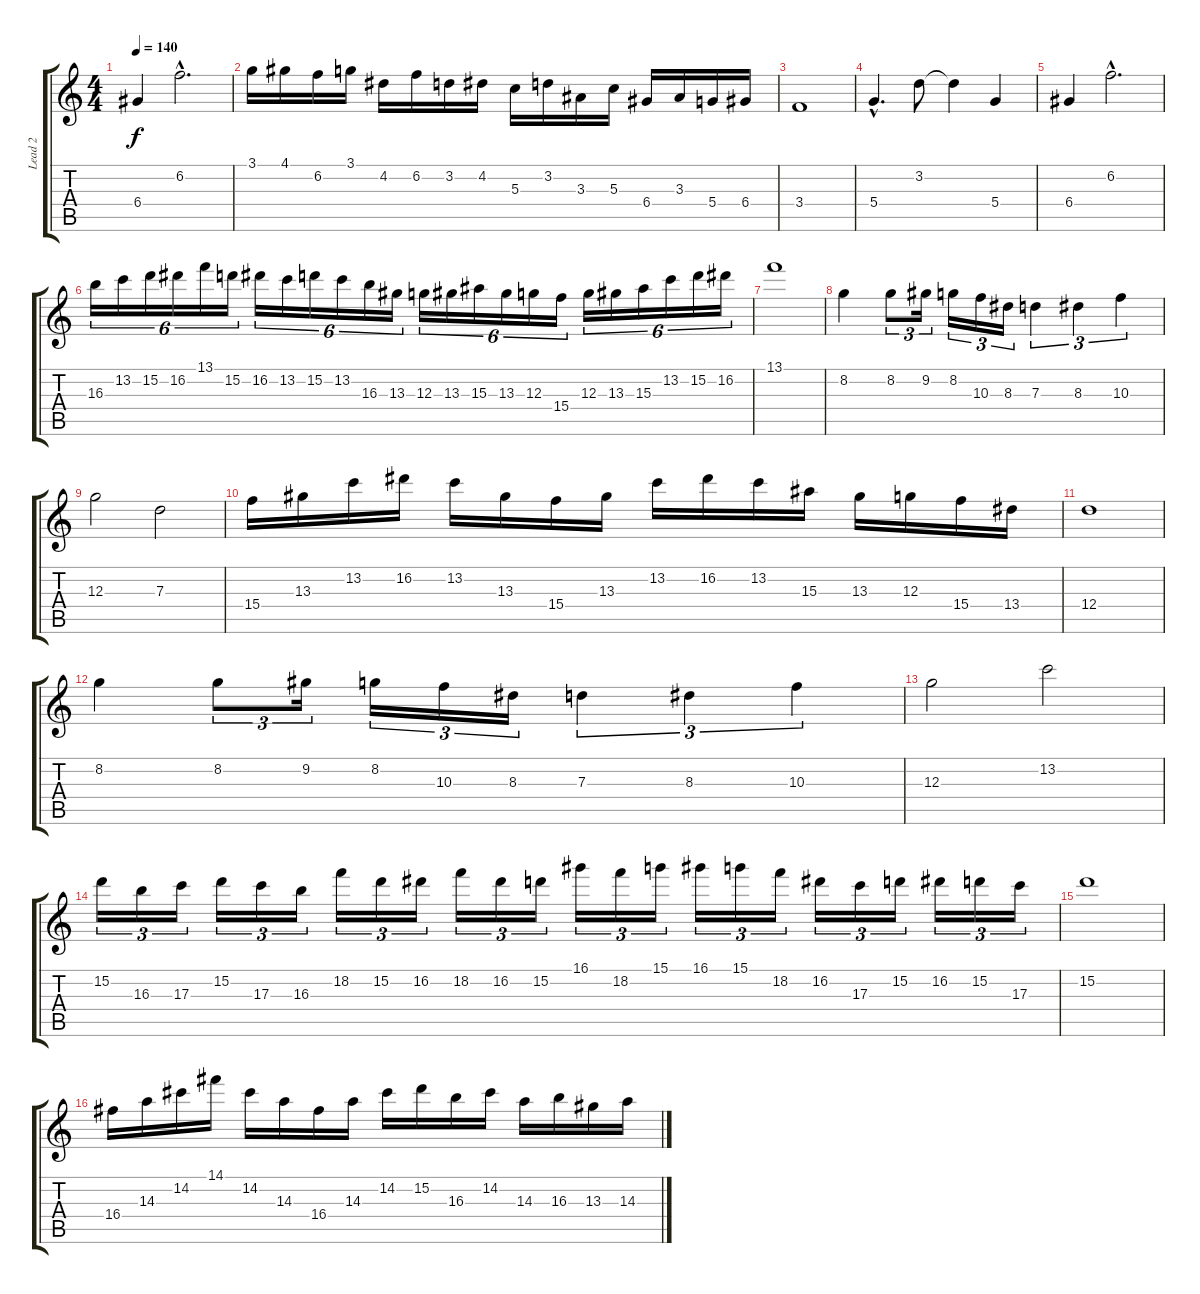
\track ("Lead 2" "Lead 2") {instrument overdrivenguitar}
\staff {score tabs}
\tuning (E4 B3 G3 D3 A2 E2) {hide}
\ts (4 4)
\tempo 140
\clef g2
\ks c
6.4.4{dy f} 6.2{hac}.2{d} |
3.1.16 4.1.16 6.2.16 3.1.16 4.2.16 6.2.16 3.2.16 4.2.16 5.3.16 3.2.16 3.3.16 5.3.16 6.4.16 3.3.16 5.4.16 6.4.16 |
3.4.1 |
5.4{hac}.4{d} 3.2.8 3.2{t}.4 5.4.4 |
6.4.4 6.2{hac}.2{d} |
16.3.16{tu (6 4)} 13.2.16{tu (6 4)} 15.2.16{tu (6 4)} 16.2.16{tu (6 4)} 13.1.16{tu (6 4)} 15.2.16{tu (6 4)} 16.2.16{tu (6 4)} 13.2.16{tu (6 4)} 15.2.16{tu (6 4)} 13.2.16{tu (6 4)} 16.3.16{tu (6 4)} 13.3.16{tu (6 4)} 12.3.16{tu (6 4)} 13.3.16{tu (6 4)} 15.3.16{tu (6 4)} 13.3.16{tu (6 4)} 12.3.16{tu (6 4)} 15.4.16{tu (6 4)} 12.3.16{tu (6 4)} 13.3.16{tu (6 4)} 15.3.16{tu (6 4)} 13.2.16{tu (6 4)} 15.2.16{tu (6 4)} 16.2.16{tu (6 4)} |
13.1.1 |
8.2.4 8.2.8{tu (3 2)} 9.2.16{tu (3 2)} 8.2.16{tu (3 2)} 10.3.16{tu (3 2)} 8.3.16{tu (3 2)} 7.3.4{tu (3 2)} 8.3.4{tu (3 2)} 10.3.4{tu (3 2)} |
12.3.2 7.3.2 |
15.4.16 13.3.16 13.2.16 16.2.16 13.2.16 13.3.16 15.4.16 13.3.16 13.2.16 16.2.16 13.2.16 15.3.16 13.3.16 12.3.16 15.4.16 13.4.16 |
12.4.1 |
8.2.4 8.2.8{tu (3 2)} 9.2.16{tu (3 2)} 8.2.16{tu (3 2)} 10.3.16{tu (3 2)} 8.3.16{tu (3 2)} 7.3.4{tu (3 2)} 8.3.4{tu (3 2)} 10.3.4{tu (3 2)} |
12.3.2 13.2.2 |
15.2.16{tu (3 2)} 16.3.16{tu (3 2)} 17.3.16{tu (3 2)} 15.2.16{tu (3 2)} 17.3.16{tu (3 2)} 16.3.16{tu (3 2)} 18.2.16{tu (3 2)} 15.2.16{tu (3 2)} 16.2.16{tu (3 2)} 18.2.16{tu (3 2)} 16.2.16{tu (3 2)} 15.2.16{tu (3 2)} 16.1.16{tu (3 2)} 18.2.16{tu (3 2)} 15.1.16{tu (3 2)} 16.1.16{tu (3 2)} 15.1.16{tu (3 2)} 18.2.16{tu (3 2)} 16.2.16{tu (3 2)} 17.3.16{tu (3 2)} 15.2.16{tu (3 2)} 16.2.16{tu (3 2)} 15.2.16{tu (3 2)} 17.3.16{tu (3 2)} |
15.2.1 |
16.4.16 14.3.16 14.2.16 14.1.16 14.2.16 14.3.16 16.4.16 14.3.16 14.2.16 15.2.16 16.3.16 14.2.16 14.3.16 16.3.16 13.3.16 14.3.16
